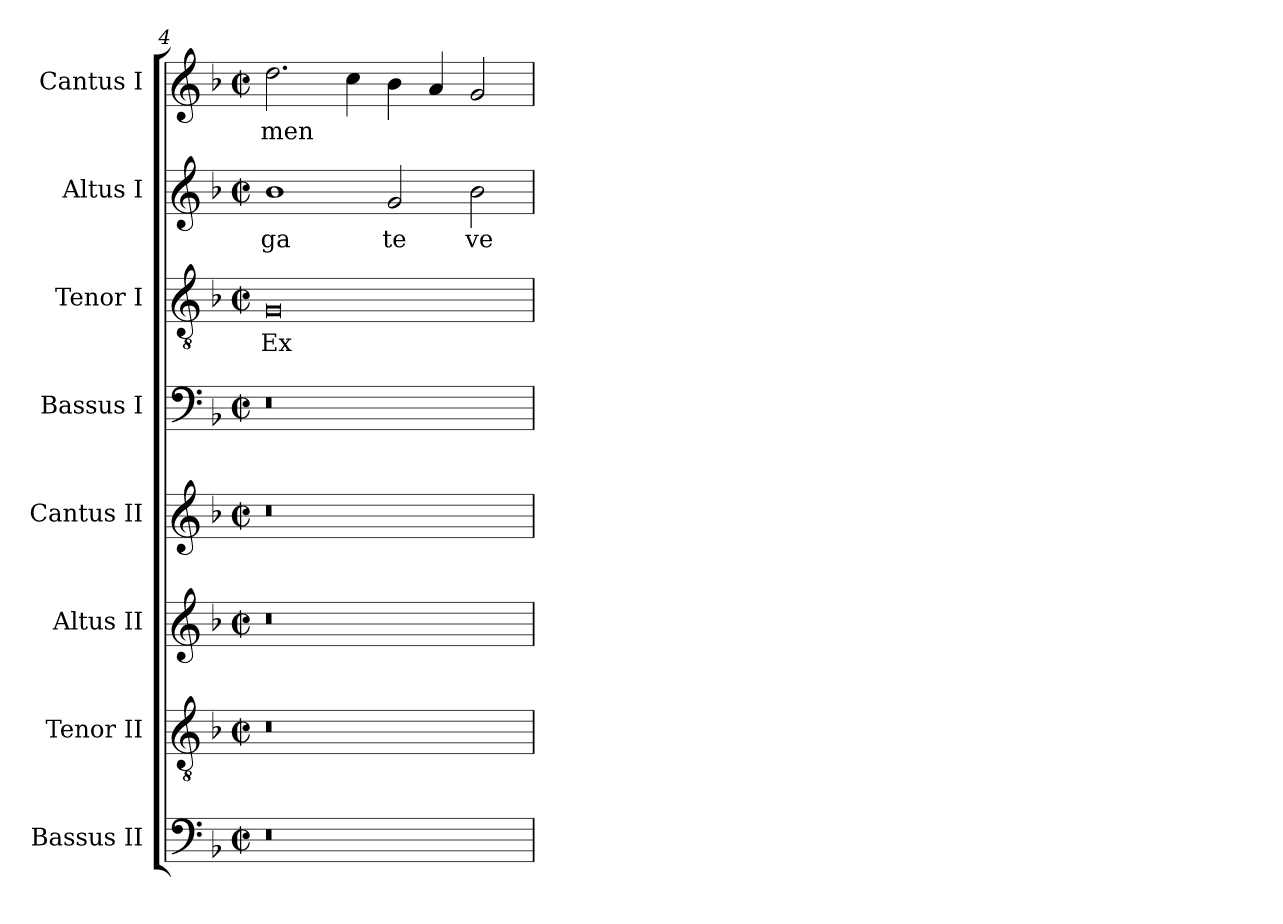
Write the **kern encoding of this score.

**kern	**kern	**kern	**kern	**kern	**kern	**text	**kern	**text	**kern	**text
*part8	*part7	*part6	*part5	*part4	*part3	*part3	*part2	*part2	*part1	*part1
*staff8	*staff7	*staff6	*staff5	*staff4	*staff3	*staff3	*staff2	*staff2	*staff1	*staff1
*I"Bassus II	*I"Tenor II	*I"Altus II	*I"Cantus II	*I"Bassus I	*I"Tenor I	*	*I"Altus I	*	*I"Cantus I	*
*clefF4	*clefGv2	*clefG2	*clefG2	*clefF4	*clefGv2	*	*clefG2	*	*clefG2	*
*k[b-]	*k[b-]	*k[b-]	*k[b-]	*k[b-]	*k[b-]	*	*k[b-]	*	*k[b-]	*
*F:	*F:	*F:	*F:	*F:	*F:	*	*F:	*	*F:	*
*M2/2	*M2/2	*M2/2	*M2/2	*M2/2	*M2/2	*	*M2/2	*	*M2/2	*
*met(c|)	*met(c|)	*met(c|)	*met(c|)	*met(c|)	*met(c|)	*	*met(c|)	*	*met(c|)	*
=4	=4	=4	=4	=4	=4	=4	=4	=4	=4	=4
!	!	!	!	!	!	!LO:LY:b:cj	!	!LO:LY:b:cj	!	!LO:LY:b
0r	0r	0r	0r	0r	0G	Ex	1b-	ga	2.dd\	men
.	.	.	.	.	.	.	.	.	4cc\	.
!	!	!	!	!	!	!	!	!LO:LY:b:cj	!	!
.	.	.	.	.	.	.	2g/	te	4b-\	.
.	.	.	.	.	.	.	.	.	4a/	.
!	!	!	!	!	!	!	!	!LO:LY:b:cj	!	!
.	.	.	.	.	.	.	2b-\	ve	2g/	.
=	=	=	=	=	=	=	=	=	=	=
*-	*-	*-	*-	*-	*-	*-	*-	*-	*-	*-
